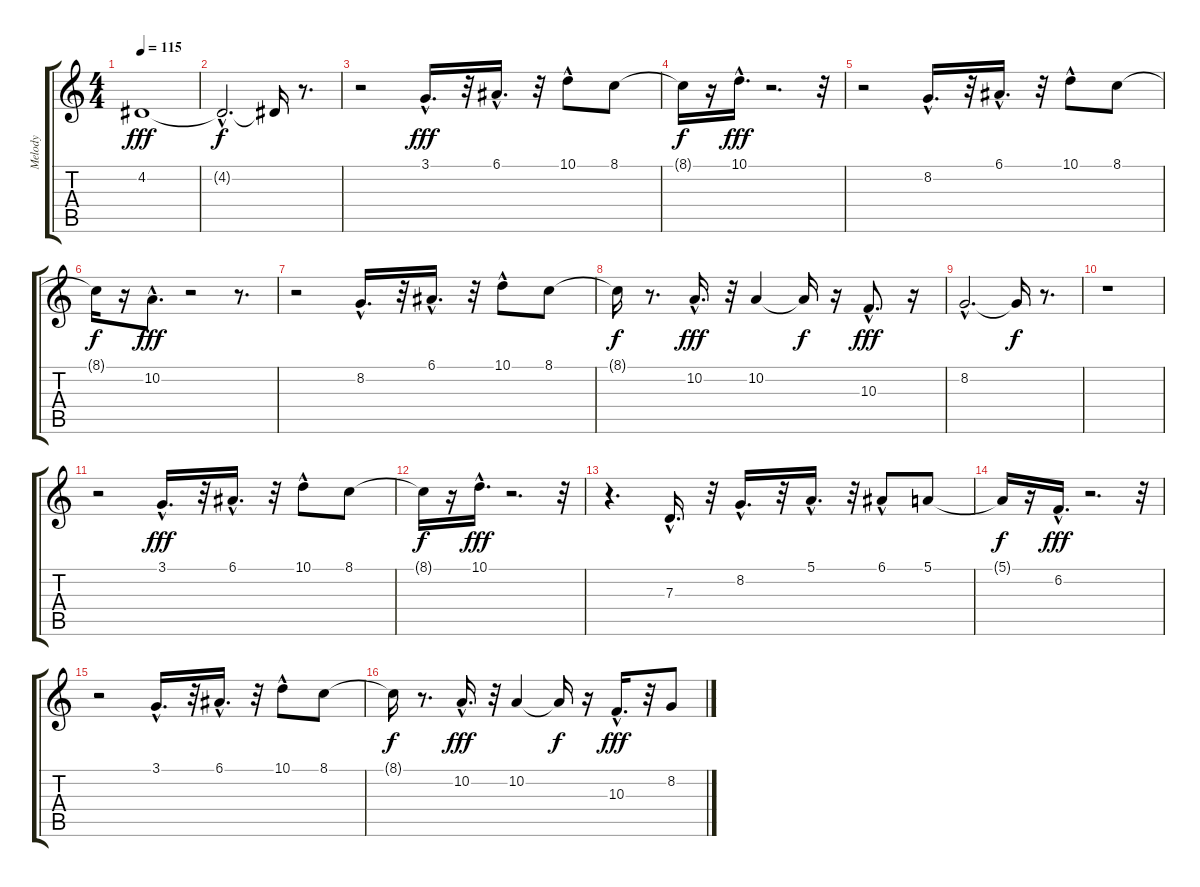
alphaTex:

\track ("Melody" "Melody") {instrument shanai}
\staff {score tabs}
\tuning (E4 B3 G3 D3 A2 E2) {hide}
\ts (4 4)
\tempo 115
\clef g2
\ks c
4.2.1{dy fff} |
4.2{hac t}.2{d dy f} 4.2{t}.16 r.8{d} |
r.2 3.1{hac}.16{d dy fff} r.32 6.1{hac}.16{d} r.32 10.1{hac}.8 8.1.8 |
8.1{t}.16{dy f} r.16 10.1{hac}.16{d dy fff} r.2{d} r.32 |
r.2 8.2{hac}.16{d} r.32 6.1{hac}.16{d} r.32 10.1{hac}.8 8.1.8 |
8.1{t}.16{dy f} r.16 10.2{hac}.8{d dy fff} r.2 r.8{d} |
r.2 8.2{hac}.16{d} r.32 6.1{hac}.16{d} r.32 10.1{hac}.8 8.1.8 |
8.1{t}.16{dy f} r.8{d} 10.2{hac}.16{d dy fff} r.32 10.2.4 10.2{t}.16{dy f} r.16 10.3{hac}.8{d dy fff} r.16 |
8.2{hac}.2{d} 8.2{t}.16{dy f} r.8{d} |
r.1 |
r.2 3.1{hac}.16{d dy fff} r.32 6.1{hac}.16{d} r.32 10.1{hac}.8 8.1.8 |
8.1{t}.16{dy f} r.16 10.1{hac}.16{d dy fff} r.2{d} r.32 |
r.4{d} 7.3{hac}.16{d} r.32 8.2{hac}.16{d} r.32 5.1{hac}.16{d} r.32 6.1{hac}.8 5.1.8 |
5.1{t}.16{dy f} r.16 6.2{hac}.16{d dy fff} r.2{d} r.32 |
r.2 3.1{hac}.16{d} r.32 6.1{hac}.16{d} r.32 10.1{hac}.8 8.1.8 |
8.1{t}.16{dy f} r.8{d} 10.2{hac}.16{d dy fff} r.32 10.2.4 10.2{t}.16{dy f} r.16 10.3{hac}.16{d dy fff} r.32 8.2.8
